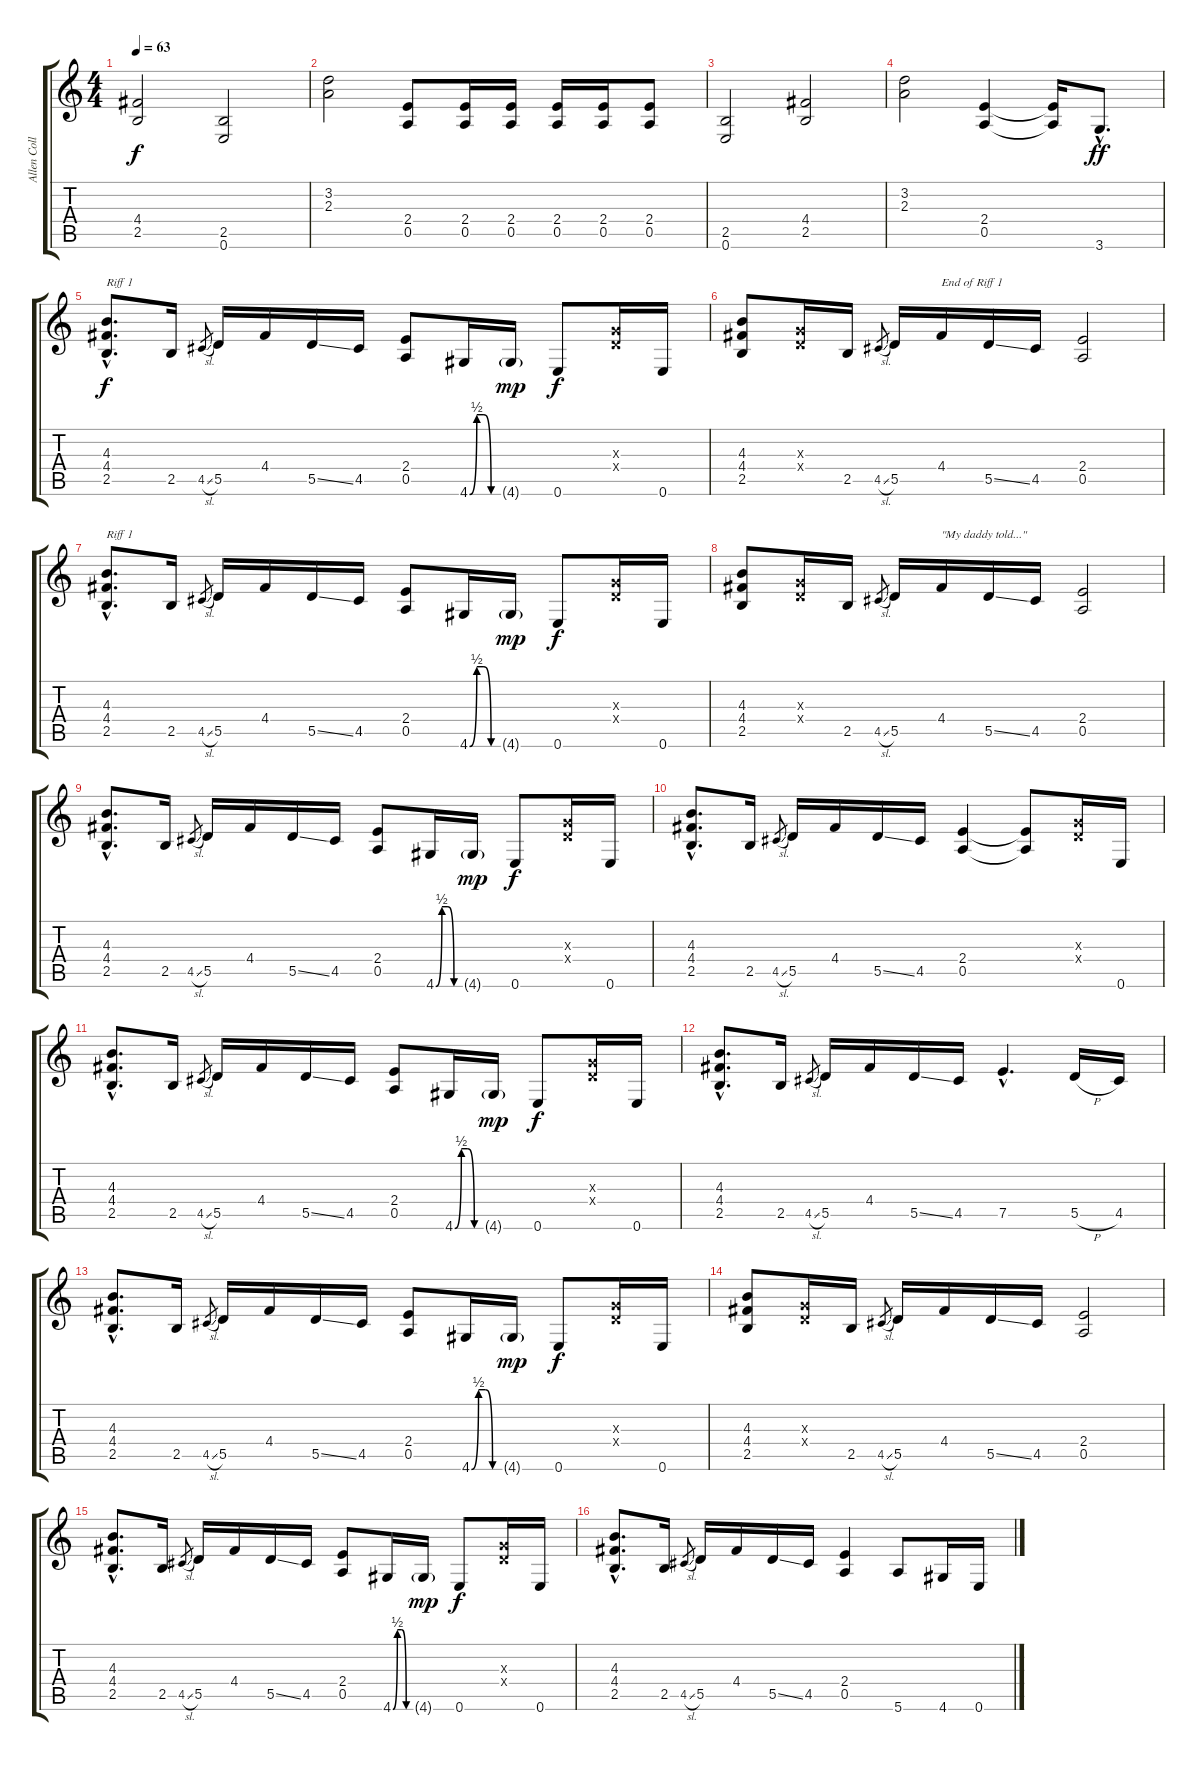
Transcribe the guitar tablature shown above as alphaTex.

\track ("Allen Collins" "Allen Coll") {instrument distortionguitar}
\staff {score tabs}
\tuning (E4 B3 G3 D3 A2 E2) {hide}
\ts (4 4)
\tempo 63
\clef g2
\ks c
(4.4 2.5).2{dy f} (2.5 0.6).2 |
(3.2 2.3).2 (2.4 0.5).8 (2.4 0.5).16 (2.4 0.5).16 (2.4 0.5).16 (2.4 0.5).16 (2.4 0.5).8 |
(2.5 0.6).2 (4.4 2.5).2 |
(3.2 2.3).2 (2.4 0.5).4 (2.4{t} 0.5{t}).16 3.6{hac}.8{d dy ff} |
(4.3{hac} 4.4{hac} 2.5{hac}).8{d txt "Riff 1" dy f} 2.5.16 4.5{sl}.8{gr} 5.5.16 4.4.16 5.5{ss}.16 4.5.16 (2.4 0.5).8 4.6{be (custom 0 0 15 2 30 2 45 0 60 0)}.16 4.6{g}.16{dy mp} 0.6.8{dy f} (0.3{x} 0.4{x}).16 0.6.16 |
(4.3 4.4 2.5).8 (0.3{x} 0.4{x}).16 2.5.16 4.5{sl}.8{gr} 5.5.16 4.4.16{txt "End of Riff 1"} 5.5{ss}.16 4.5.16 (2.4 0.5).2 |
(4.3{hac} 4.4{hac} 2.5{hac}).8{d txt "Riff 1"} 2.5.16 4.5{sl}.8{gr} 5.5.16 4.4.16 5.5{ss}.16 4.5.16 (2.4 0.5).8 4.6{be (custom 0 0 15 2 30 2 45 0 60 0)}.16 4.6{g}.16{dy mp} 0.6.8{dy f} (0.3{x} 0.4{x}).16 0.6.16 |
(4.3 4.4 2.5).8 (0.3{x} 0.4{x}).16 2.5.16 4.5{sl}.8{gr} 5.5.16 4.4.16{txt "\"My daddy told...\""} 5.5{ss}.16 4.5.16 (2.4 0.5).2 |
(4.3{hac} 4.4{hac} 2.5{hac}).8{d} 2.5.16 4.5{sl}.8{gr} 5.5.16 4.4.16 5.5{ss}.16 4.5.16 (2.4 0.5).8 4.6{be (custom 0 0 15 2 30 2 45 0 60 0)}.16 4.6{g}.16{dy mp} 0.6.8{dy f} (0.3{x} 0.4{x}).16 0.6.16 |
(4.3{hac} 4.4{hac} 2.5{hac}).8{d} 2.5.16 4.5{sl}.8{gr} 5.5.16 4.4.16 5.5{ss}.16 4.5.16 (2.4 0.5).4 (2.4{t} 0.5{t}).8 (0.3{x} 0.4{x}).16 0.6.16 |
(4.3{hac} 4.4{hac} 2.5{hac}).8{d} 2.5.16 4.5{sl}.8{gr} 5.5.16 4.4.16 5.5{ss}.16 4.5.16 (2.4 0.5).8 4.6{be (custom 0 0 15 2 30 2 45 0 60 0)}.16 4.6{g}.16{dy mp} 0.6.8{dy f} (0.3{x} 0.4{x}).16 0.6.16 |
(4.3{hac} 4.4{hac} 2.5{hac}).8{d} 2.5.16 4.5{sl}.8{gr} 5.5.16 4.4.16 5.5{ss}.16 4.5.16 7.5{hac}.4{d} 5.5{h}.16 4.5.16 |
(4.3{hac} 4.4{hac} 2.5{hac}).8{d} 2.5.16 4.5{sl}.8{gr} 5.5.16 4.4.16 5.5{ss}.16 4.5.16 (2.4 0.5).8 4.6{be (custom 0 0 15 2 30 2 45 0 60 0)}.16 4.6{g}.16{dy mp} 0.6.8{dy f} (0.3{x} 0.4{x}).16 0.6.16 |
(4.3 4.4 2.5).8 (0.3{x} 0.4{x}).16 2.5.16 4.5{sl}.8{gr} 5.5.16 4.4.16 5.5{ss}.16 4.5.16 (2.4 0.5).2 |
(4.3{hac} 4.4{hac} 2.5{hac}).8{d} 2.5.16 4.5{sl}.8{gr} 5.5.16 4.4.16 5.5{ss}.16 4.5.16 (2.4 0.5).8 4.6{be (custom 0 0 15 2 30 2 45 0 60 0)}.16 4.6{g}.16{dy mp} 0.6.8{dy f} (0.3{x} 0.4{x}).16 0.6.16 |
(4.3{hac} 4.4{hac} 2.5{hac}).8{d} 2.5.16 4.5{sl}.8{gr} 5.5.16 4.4.16 5.5{ss}.16 4.5.16 (2.4 0.5).4 5.6.8 4.6.16 0.6.16
